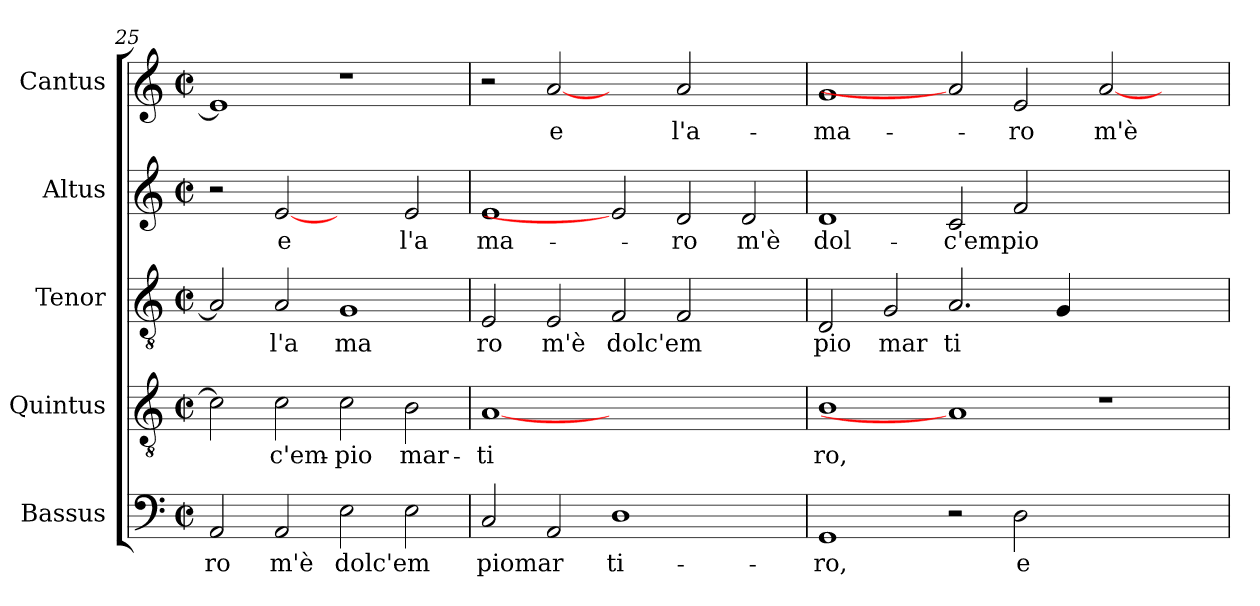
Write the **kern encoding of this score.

**kern	**text	**kern	**text	**kern	**text	**kern	**text	**kern	**text
*part5	*part5	*part4	*part4	*part3	*part3	*part2	*part2	*part1	*part1
*staff5	*staff5	*staff4	*staff4	*staff3	*staff3	*staff2	*staff2	*staff1	*staff1
*I"Bassus	*	*I"Quintus	*	*I"Tenor	*	*I"Altus	*	*I"Cantus	*
*clefF4	*	*clefGv2	*	*clefGv2	*	*clefG2	*	*clefG2	*
*k[]	*	*k[]	*	*k[]	*	*k[]	*	*k[]	*
*C:	*	*C:	*	*C:	*	*C:	*	*C:	*
*M2/2	*	*M2/2	*	*M2/2	*	*M2/2	*	*M2/2	*
*met(c|)	*	*met(c|)	*	*met(c|)	*	*met(c|)	*	*met(c|)	*
=25	=25	=25	=25	=25	=25	=25	=25	=25	=25
!	!LO:LY:b:cj	!	!LO:LY:b:cj	!	!LO:LY:b:cj	!	!	!	!LO:LY:b:cj
2AA/	ro	2c\]	--	2A/]	.	2r	.	1e]	.
!	!LO:LY:b:cj	!	!LO:LY:b:cj	!	!LO:LY:b:cj	!	!LO:LY:b:cj	!	!
2AA/	m'è	2c\	-c'em-	2A/	l'a	[2e	e	.	.
!	!LO:LY:b:cj	!	!LO:LY:b:cj	!	!LO:LY:b:cj	!	!	!	!
2E\	dolc'em	2c\	-pio	1G	ma	2ryy	.	1r	.
!	!LO:LY:b:cj	!	!LO:LY:b:cj	!	!	!	!LO:LY:b:cj	!	!
2E\	.	2B\	mar-	.	.	2e/	l'a	.	.
!!LO:LB:g=z
=26	=26	=26	=26	=26	=26	=26	=26	=26	=26
!	!LO:LY:b:cj	!	!LO:LY:b:cj	!	!LO:LY:b:cj	!	!LO:LY:b:cj	!	!
2C/	piomar-	[1A	-ti	2E/	ro	1e	ma-	2r	.
!	!LO:LY:b:cj	!	!	!	!LO:LY:b:cj	!	!	!	!LO:LY:b:cj
2AA/	--	.	.	2E/	m'è	.	.	[2a	e
!	!LO:LY:b:cj	!	!	!	!LO:LY:b:cj	!	!	!	!
1D	-ti-	1.ryy	.	2F/	dolc'em	2e]	.	2ryy	.
!	!	!	!	!	!LO:LY:b:cj	!	!LO:LY:b:cj	!	!LO:LY:b:cj
.	.	.	.	2F/	.	2d/	-ro	2a/	l'a-
!	!	!	!	!	!	!	!LO:LY:b:cj	!	!
2ryy	.	.	.	2ryy	.	2d/	m'è	2ryy	.
=27	=27	=27	=27	=27	=27	=27	=27	=27	=27
!	!LO:LY:b:cj	!	!LO:LY:b:cj	!	!LO:LY:b:cj	!	!LO:LY:b:cj	!	!LO:LY:b:cj
1GG	-ro,	1B	ro,	2D/	pio	1d	dol-	1g	-ma-
!	!	!	!	!	!LO:LY:b:cj	!	!	!	!
.	.	.	.	2G/	mar	.	.	.	.
!	!	!	!	!	!LO:LY:b:cj	!	!LO:LY:b:cj	!	!
2r	.	1A]	.	2.A/	ti	2c/	-c'empio	2a]	.
!	!LO:LY:b:cj	!	!	!	!	!	!LO:LY:b:cj	!	!LO:LY:b:cj
2D\	e	.	.	.	.	2f/	.	2e/	-ro
!	!	!	!	!	!LO:LY:b:cj	!	!	!	!
.	.	.	.	4G/	.	.	.	.	.
!	!	!	!	!	!	!	!	!	!LO:LY:b:cj
1ryy	.	1r	.	1ryy	.	1ryy	.	[<2a/	m'è
.	.	.	.	.	.	.	.	2ryy	.
=	=	=	=	=	=	=	=	=	=
*-	*-	*-	*-	*-	*-	*-	*-	*-	*-
